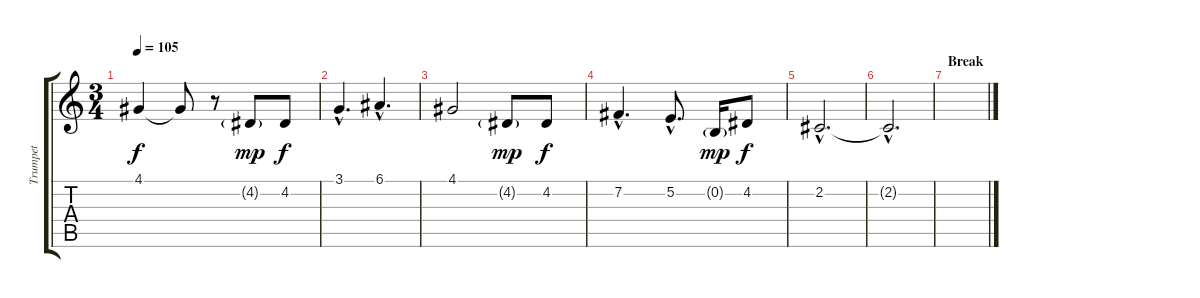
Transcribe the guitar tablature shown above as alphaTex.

\track ("Trumpet" "Trumpet") {instrument trumpet}
\staff {score tabs}
\tuning (E4 B3 G3 D3 A2 E2) {hide}
\ts (3 4)
\tempo 105
\clef g2
\ks c
4.1{t}.4{dy f} 4.1{t}.8 r.8 4.2{g}.8{dy mp} 4.2.8{dy f} |
3.1{hac}.4{d} 6.1{hac}.4{d} |
4.1.2 4.2{g}.8{dy mp} 4.2.8{dy f} |
7.2{hac}.4{d} 5.2{hac}.8{d} 0.2{g}.16{dy mp} 4.2.8{dy f} |
2.2{hac}.2{d volume 0} |
2.2{hac t}.2{d} |
\section ("" "Break")
